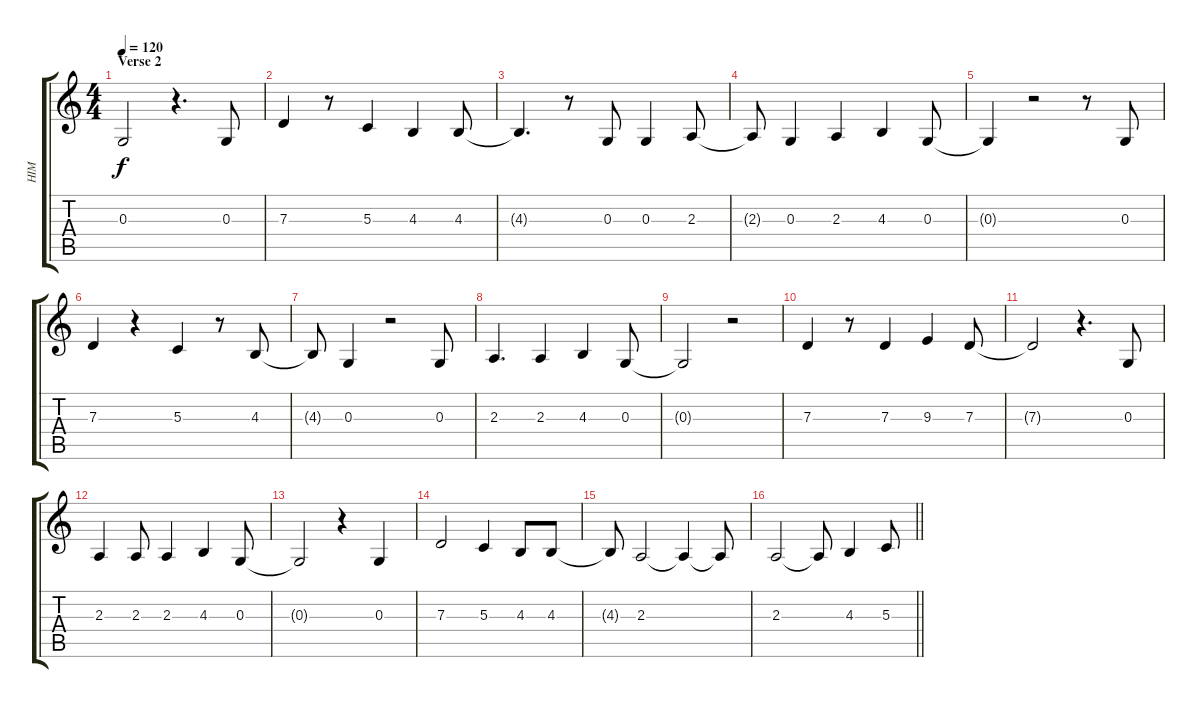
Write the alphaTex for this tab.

\track ("HIM" "HIM") {instrument lead3calliope}
\staff {score tabs}
\tuning (E4 B3 G3 D3 A2 E2) {hide}
\ts (4 4)
\section ("" "Verse 2")
\tempo 120
\clef g2
\ks c
0.3{t}.2{dy f} r.4{d} 0.3.8 |
7.3.4 r.8 5.3.4 4.3.4 4.3.8 |
4.3{t}.4{d} r.8 0.3.8 0.3.4 2.3.8 |
2.3{t}.8 0.3.4 2.3.4 4.3.4 0.3.8 |
0.3{t}.4 r.2 r.8 0.3.8 |
7.3.4 r.4 5.3.4 r.8 4.3.8 |
4.3{t}.8 0.3.4 r.2 0.3.8 |
2.3.4{d} 2.3.4 4.3.4 0.3.8 |
0.3{t}.2 r.2 |
7.3.4 r.8 7.3.4 9.3.4 7.3.8 |
7.3{t}.2 r.4{d} 0.3.8 |
2.3.4 2.3.8 2.3.4 4.3.4 0.3.8 |
0.3{t}.2 r.4 0.3.4 |
7.3.2 5.3.4 4.3.8 4.3.8 |
4.3{t}.8 2.3.2 2.3{t}.4 2.3{t}.8 |
\barLineRight lightlight
2.3.2 2.3{t}.8 4.3.4 5.3.8
